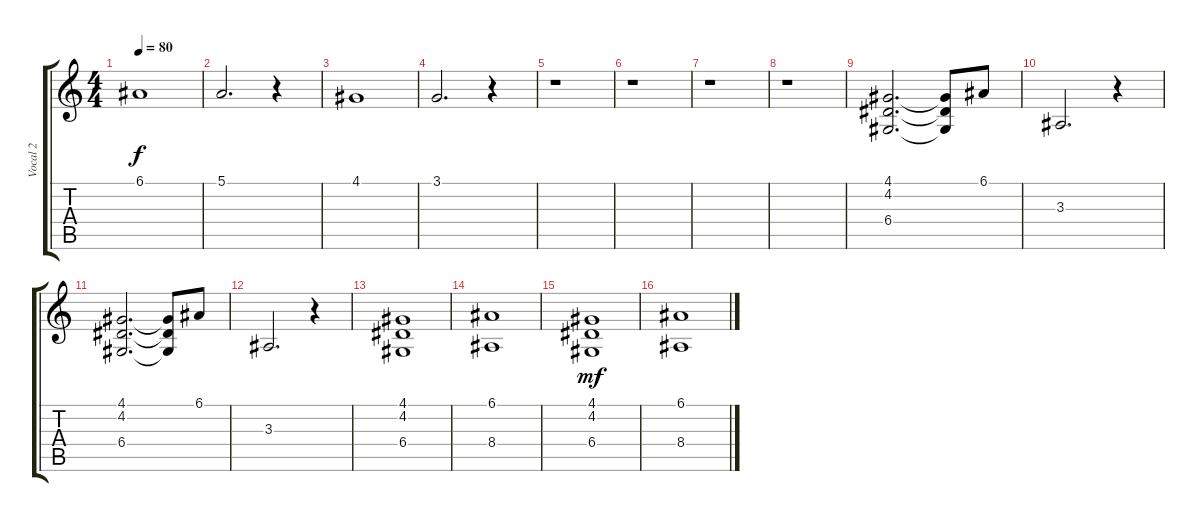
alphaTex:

\track ("Vocal 2" "Vocal 2") {instrument lead2sawtooth}
\staff {score tabs}
\tuning (E4 B3 G3 D3 A2 E2) {hide}
\ts (4 4)
\tempo 80
\clef g2
\ks c
6.1.1{dy f} |
5.1.2{d} r.4 |
4.1.1 |
3.1.2{d} r.4 |
r.1 |
r.1 |
r.1 |
r.1 |
(4.1 4.2 6.4).2{d} (4.1{t} 4.2{t} 6.4{t}).8 6.1.8 |
3.3.2{d} r.4 |
(4.1 4.2 6.4).2{d} (4.1{t} 4.2{t} 6.4{t}).8 6.1.8 |
3.3.2{d} r.4 |
(4.1 4.2 6.4).1 |
(6.1 8.4).1 |
(4.1 4.2 6.4).1{dy mf} |
(6.1 8.4).1
